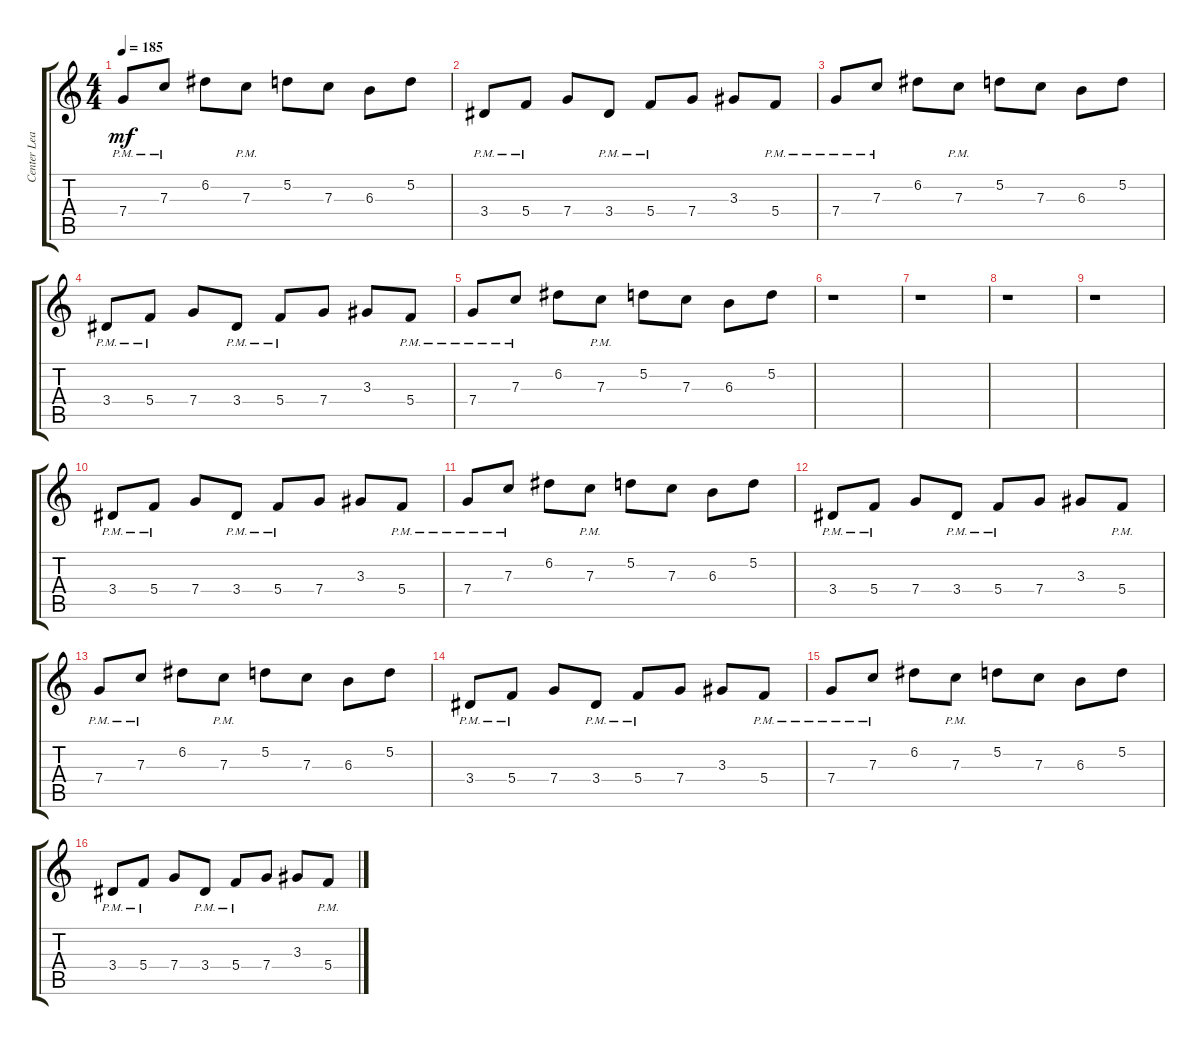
\track ("Center Lead 1" "Center Lea") {instrument overdrivenguitar}
\staff {score tabs}
\tuning (D4 A3 F3 C3 G2 C2) {hide}
\ts (4 4)
\tempo 185
\clef g2
\ks aminor
7.4{pm}.8{dy mf} 7.3{pm}.8 6.2.8 7.3{pm}.8 5.2.8 7.3.8 6.3.8 5.2.8 |
3.4{pm}.8 5.4{pm}.8 7.4.8 3.4{pm}.8 5.4{pm}.8 7.4.8 3.3.8 5.4{pm}.8 |
7.4{pm}.8 7.3{pm}.8 6.2.8 7.3{pm}.8 5.2.8 7.3.8 6.3.8 5.2.8 |
3.4{pm}.8 5.4{pm}.8 7.4.8 3.4{pm}.8 5.4{pm}.8 7.4.8 3.3.8 5.4{pm}.8 |
7.4{pm}.8 7.3{pm}.8 6.2.8 7.3{pm}.8 5.2.8 7.3.8 6.3.8 5.2.8 |
r.1 |
r.1 |
r.1 |
r.1 |
3.4{pm}.8 5.4{pm}.8 7.4.8 3.4{pm}.8 5.4{pm}.8 7.4.8 3.3.8 5.4{pm}.8 |
7.4{pm}.8 7.3{pm}.8 6.2.8 7.3{pm}.8 5.2.8 7.3.8 6.3.8 5.2.8 |
3.4{pm}.8 5.4{pm}.8 7.4.8 3.4{pm}.8 5.4{pm}.8 7.4.8 3.3.8 5.4{pm}.8 |
7.4{pm}.8 7.3{pm}.8 6.2.8 7.3{pm}.8 5.2.8 7.3.8 6.3.8 5.2.8 |
3.4{pm}.8 5.4{pm}.8 7.4.8 3.4{pm}.8 5.4{pm}.8 7.4.8 3.3.8 5.4{pm}.8 |
7.4{pm}.8 7.3{pm}.8 6.2.8 7.3{pm}.8 5.2.8 7.3.8 6.3.8 5.2.8 |
3.4{pm}.8 5.4{pm}.8 7.4.8 3.4{pm}.8 5.4{pm}.8 7.4.8 3.3.8 5.4{pm}.8
